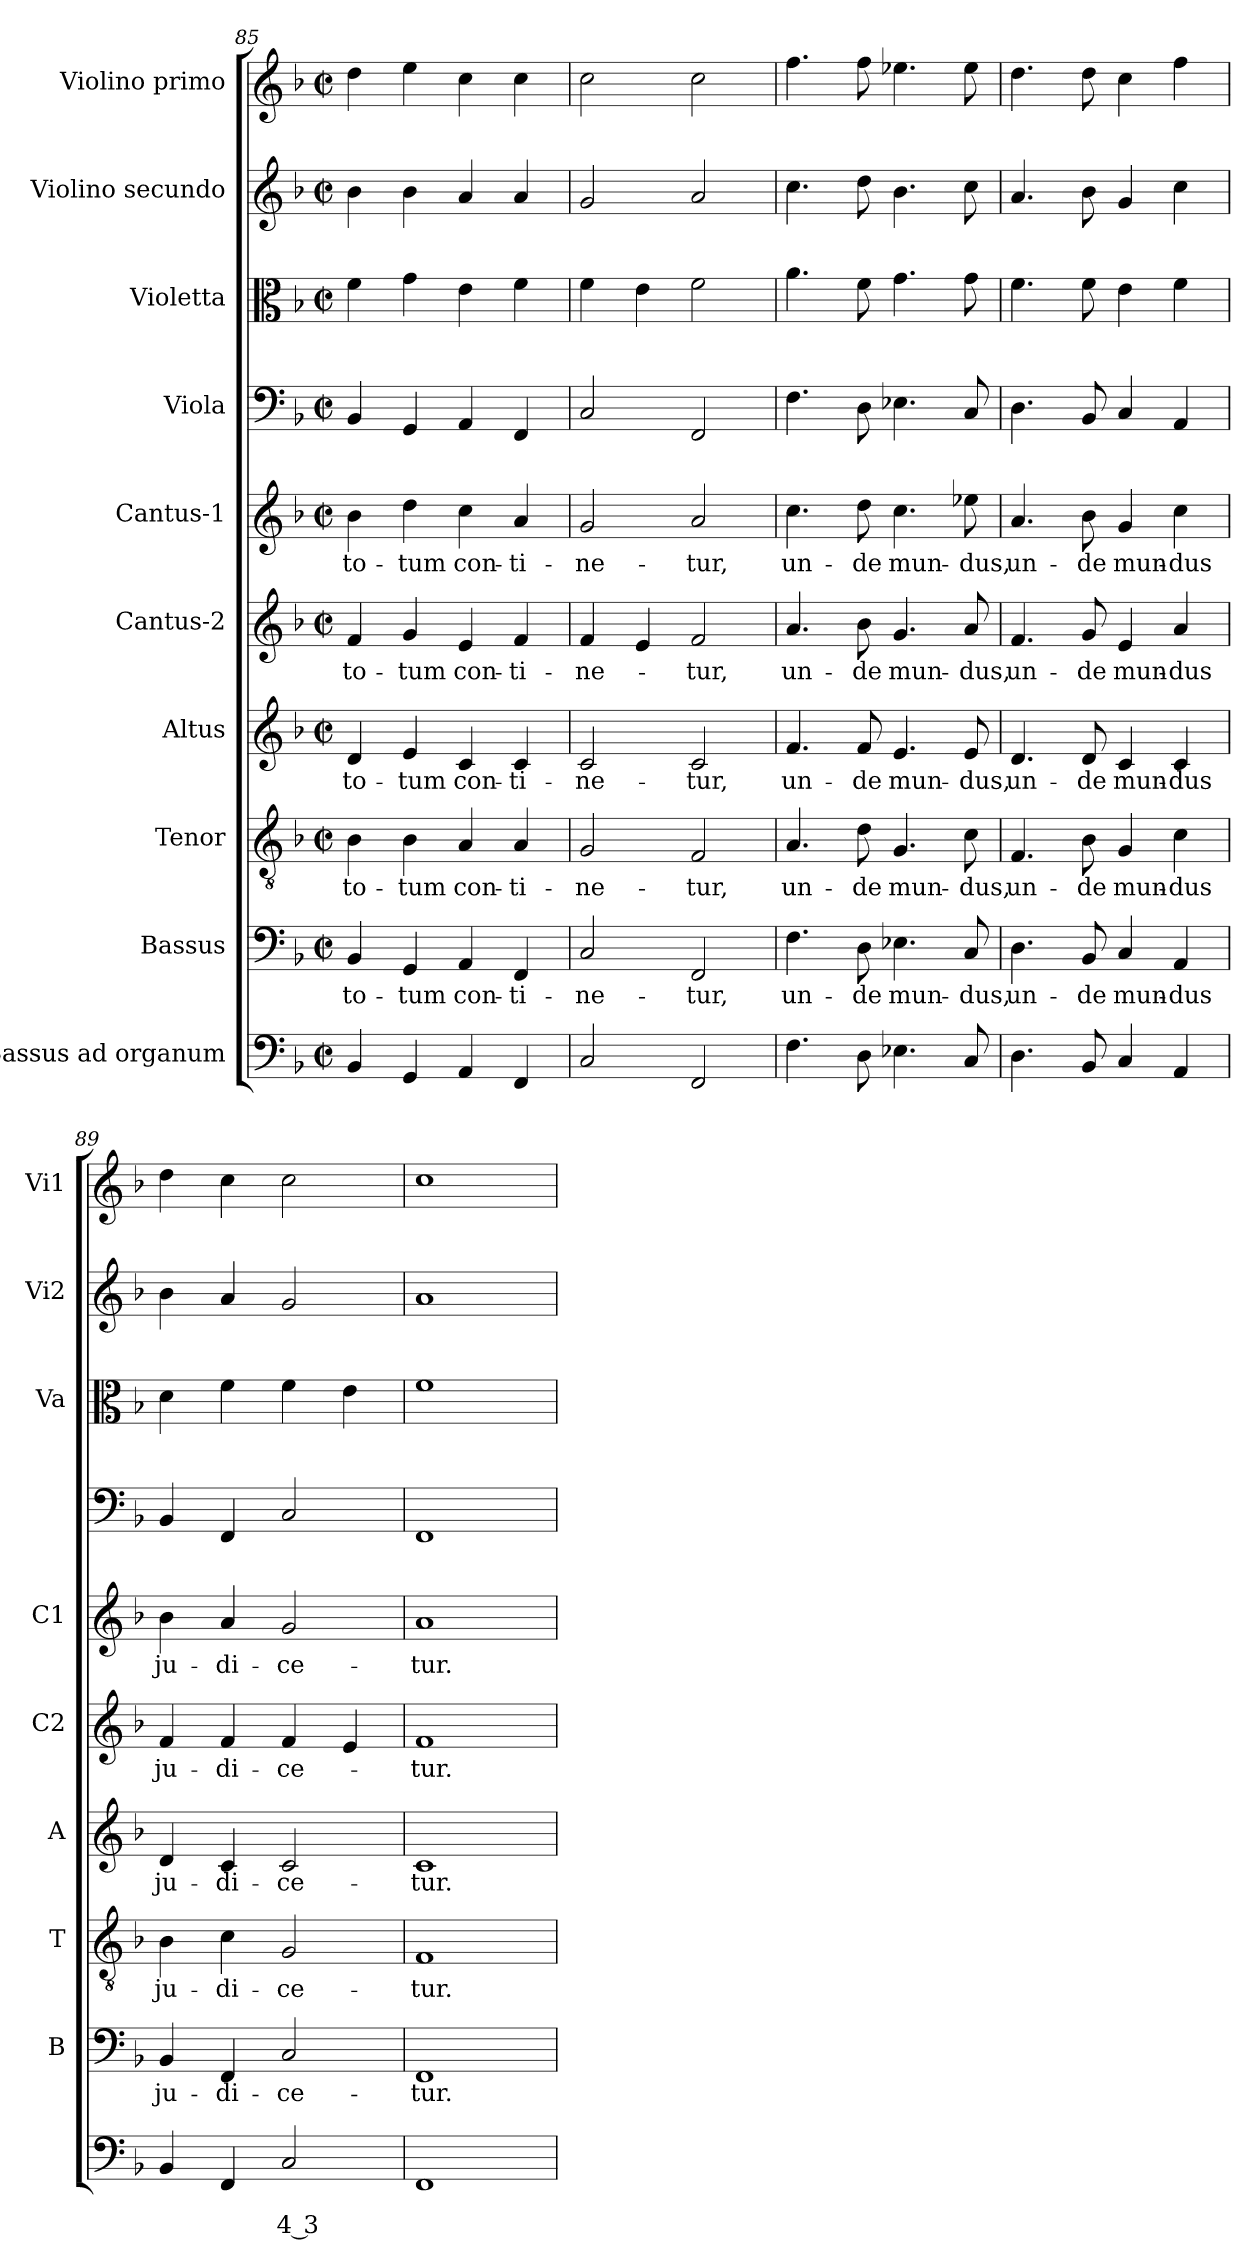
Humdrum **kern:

**kern	**text	**text	**kern	**text	**kern	**text	**kern	**text	**kern	**text	**kern	**text	**kern	**kern	**kern	**kern
*part10	*part10	*part10	*part9	*part9	*part8	*part8	*part7	*part7	*part6	*part6	*part5	*part5	*part4	*part3	*part2	*part1
*staff10	*staff10	*staff10	*staff9	*staff9	*staff8	*staff8	*staff7	*staff7	*staff6	*staff6	*staff5	*staff5	*staff4	*staff3	*staff2	*staff1
*I"Bassus ad  organum	*	*	*I"Bassus	*	*I"Tenor	*	*I"Altus	*	*I"Cantus-2	*	*I"Cantus-1	*	*I"Viola	*I"Violetta	*I"Violino secundo	*I"Violino primo
*	*	*	*I'B	*	*I'T	*	*I'A	*	*I'C2	*	*I'C1	*	*	*I'Va	*I'Vi2	*I'Vi1
*clefF4	*	*	*clefF4	*	*clefGv2	*	*clefG2	*	*clefG2	*	*clefG2	*	*clefF4	*clefC3	*clefG2	*clefG2
*k[b-]	*	*	*k[b-]	*	*k[b-]	*	*k[b-]	*	*k[b-]	*	*k[b-]	*	*k[b-]	*k[b-]	*k[b-]	*k[b-]
*F:	*	*	*F:	*	*F:	*	*F:	*	*F:	*	*F:	*	*F:	*F:	*F:	*F:
*M2/2	*	*	*M2/2	*	*M2/2	*	*M2/2	*	*M2/2	*	*M2/2	*	*M2/2	*M2/2	*M2/2	*M2/2
*met(c|)	*	*	*met(c|)	*	*met(c|)	*	*met(c|)	*	*met(c|)	*	*met(c|)	*	*met(c|)	*met(c|)	*met(c|)	*met(c|)
=85	=85	=85	=85	=85	=85	=85	=85	=85	=85	=85	=85	=85	=85	=85	=85	=85
!	!	!	!	!LO:LY:b	!	!LO:LY:b	!	!LO:LY:b	!	!LO:LY:b	!	!LO:LY:b	!	!	!	!
4BB-/	.	.	4BB-/	to-	4B-\	to-	4d/	to-	4f/	to-	4b-\	to-	4BB-/	4f\	4b-\	4dd\
!	!	!	!	!LO:LY:b	!	!LO:LY:b	!	!LO:LY:b	!	!LO:LY:b	!	!LO:LY:b	!	!	!	!
4GG/	.	.	4GG/	-tum	4B-\	-tum	4e/	-tum	4g/	-tum	4dd\	-tum	4GG/	4g\	4b-\	4ee\
!	!	!	!	!LO:LY:b	!	!LO:LY:b	!	!LO:LY:b	!	!LO:LY:b	!	!LO:LY:b	!	!	!	!
4AA/	.	.	4AA/	con-	4A/	con-	4c/	con-	4e/	con-	4cc\	con-	4AA/	4e\	4a/	4cc\
!	!	!	!	!LO:LY:b	!	!LO:LY:b	!	!LO:LY:b	!	!LO:LY:b	!	!LO:LY:b	!	!	!	!
4FF/	.	.	4FF/	-ti-	4A/	-ti-	4c/	-ti-	4f/	-ti-	4a/	-ti-	4FF/	4f\	4a/	4cc\
=86	=86	=86	=86	=86	=86	=86	=86	=86	=86	=86	=86	=86	=86	=86	=86	=86
!	!	!	!	!LO:LY:b	!	!LO:LY:b	!	!LO:LY:b	!	!LO:LY:b	!	!LO:LY:b	!	!	!	!
2C/	.	.	2C/	-ne-	2G/	-ne-	2c/	-ne-	4f/	-ne-	2g/	-ne-	2C/	4f\	2g/	2cc\
.	.	.	.	.	.	.	.	.	4e/	.	.	.	.	4e\	.	.
!	!	!	!	!LO:LY:b	!	!LO:LY:b	!	!LO:LY:b	!	!LO:LY:b	!	!LO:LY:b	!	!	!	!
2FF/	.	.	2FF/	-tur,	2F/	-tur,	2c/	-tur,	2f/	-tur,	2a/	-tur,	2FF/	2f\	2a/	2cc\
=87	=87	=87	=87	=87	=87	=87	=87	=87	=87	=87	=87	=87	=87	=87	=87	=87
!	!	!	!	!LO:LY:b	!	!LO:LY:b	!	!LO:LY:b	!	!LO:LY:b	!	!LO:LY:b	!	!	!	!
4.F\	.	.	4.F\	un-	4.A/	un-	4.f/	un-	4.a/	un-	4.cc\	un-	4.F\	4.a\	4.cc\	4.ff\
!	!	!	!	!LO:LY:b	!	!LO:LY:b	!	!LO:LY:b	!	!LO:LY:b	!	!LO:LY:b	!	!	!	!
8D\	.	.	8D\	-de	8d\	-de	8f/	-de	8b-\	-de	8dd\	-de	8D\	8f\	8dd\	8ff\
!	!	!	!	!LO:LY:b	!	!LO:LY:b	!	!LO:LY:b	!	!LO:LY:b	!	!LO:LY:b	!	!	!	!
4.E-X\	.	.	4.E-X\	mun-	4.G/	mun-	4.e/	mun-	4.g/	mun-	4.cc\	mun-	4.E-X\	4.g\	4.b-\	4.ee-X\
!	!	!	!	!LO:LY:b	!	!LO:LY:b	!	!LO:LY:b	!	!LO:LY:b	!	!LO:LY:b	!	!	!	!
8C/	.	.	8C/	-dus,	8c\	-dus,	8e/	-dus,	8a/	-dus,	8ee-X\	-dus,	8C/	8g\	8cc\	8ee-\
=88	=88	=88	=88	=88	=88	=88	=88	=88	=88	=88	=88	=88	=88	=88	=88	=88
!	!	!	!	!LO:LY:b	!	!LO:LY:b	!	!LO:LY:b	!	!LO:LY:b	!	!LO:LY:b	!	!	!	!
4.D\	.	.	4.D\	un-	4.F/	un-	4.d/	un-	4.f/	un-	4.a/	un-	4.D\	4.f\	4.a/	4.dd\
!	!	!	!	!LO:LY:b	!	!LO:LY:b	!	!LO:LY:b	!	!LO:LY:b	!	!LO:LY:b	!	!	!	!
8BB-/	.	.	8BB-/	-de	8B-\	-de	8d/	-de	8g/	-de	8b-\	-de	8BB-/	8f\	8b-\	8dd\
!	!	!	!	!LO:LY:b	!	!LO:LY:b	!	!LO:LY:b	!	!LO:LY:b	!	!LO:LY:b	!	!	!	!
4C/	.	.	4C/	mun-	4G/	mun-	4c/	mun-	4e/	mun-	4g/	mun-	4C/	4e\	4g/	4cc\
!	!	!	!	!LO:LY:b	!	!LO:LY:b	!	!LO:LY:b	!	!LO:LY:b	!	!LO:LY:b	!	!	!	!
4AA/	.	.	4AA/	-dus	4c\	-dus	4c/	-dus	4a/	-dus	4cc\	-dus	4AA/	4f\	4cc\	4ff\
=89	=89	=89	=89	=89	=89	=89	=89	=89	=89	=89	=89	=89	=89	=89	=89	=89
!	!	!	!	!LO:LY:b	!	!LO:LY:b	!	!LO:LY:b	!	!LO:LY:b	!	!LO:LY:b	!	!	!	!
4BB-/	.	.	4BB-/	ju-	4B-\	ju-	4d/	ju-	4f/	ju-	4b-\	ju-	4BB-/	4d\	4b-\	4dd\
!	!	!	!	!LO:LY:b	!	!LO:LY:b	!	!LO:LY:b	!	!LO:LY:b	!	!LO:LY:b	!	!	!	!
4FF/	.	.	4FF/	-di-	4c\	-di-	4c/	-di-	4f/	-di-	4a/	-di-	4FF/	4f\	4a/	4cc\
!	!	!LO:LY:b	!	!LO:LY:b	!	!LO:LY:b	!	!LO:LY:b	!	!LO:LY:b	!	!LO:LY:b	!	!	!	!
2C/	.	4 3	2C/	-ce-	2G/	-ce-	2c/	-ce-	4f/	-ce-	2g/	-ce-	2C/	4f\	2g/	2cc\
.	.	.	.	.	.	.	.	.	4e/	.	.	.	.	4e\	.	.
=90	=90	=90	=90	=90	=90	=90	=90	=90	=90	=90	=90	=90	=90	=90	=90	=90
!	!	!	!	!LO:LY:b	!	!LO:LY:b	!	!LO:LY:b	!	!LO:LY:b	!	!LO:LY:b	!	!	!	!
1FF	.	.	1FF	-tur.	1F	-tur.	1c	-tur.	1f	-tur.	1a	-tur.	1FF	1f	1a	1cc
=	=	=	=	=	=	=	=	=	=	=	=	=	=	=	=	=
*-	*-	*-	*-	*-	*-	*-	*-	*-	*-	*-	*-	*-	*-	*-	*-	*-
